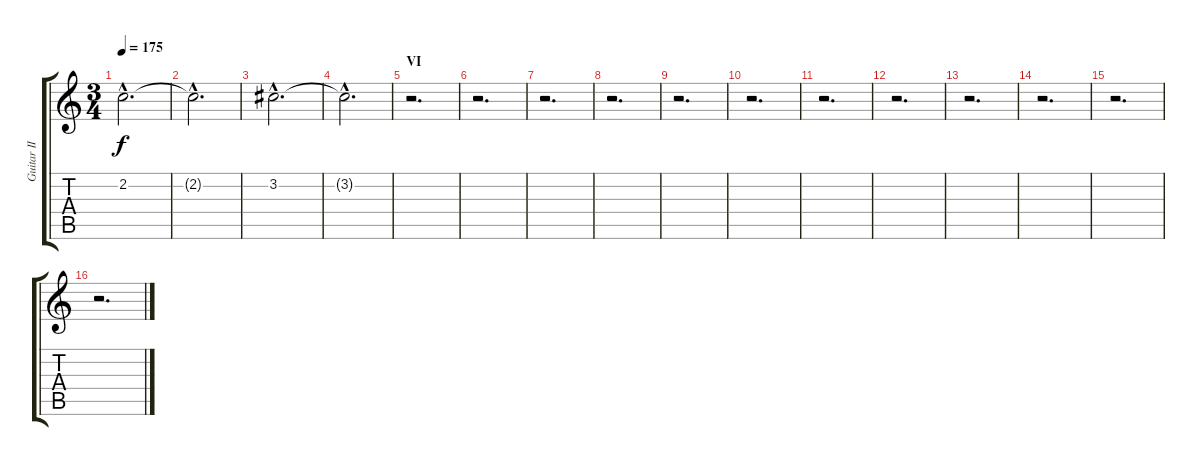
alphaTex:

\track ("Guitar II" "Guitar II") {instrument overdrivenguitar}
\staff {score tabs}
\tuning (Eb4 Bb3 Gb3 Db3 Ab2 Db2) {hide}
\ts (3 4)
\tempo 175
\clef g2
\ks c
2.2{hac}.2{d dy f} |
2.2{hac t}.2{d} |
3.2{hac}.2{d} |
3.2{hac t}.2{d} |
\section ("" "VI")
r.2{d} |
r.2{d} |
r.2{d} |
r.2{d} |
r.2{d} |
r.2{d} |
r.2{d} |
r.2{d} |
r.2{d} |
r.2{d} |
r.2{d} |
r.2{d}
